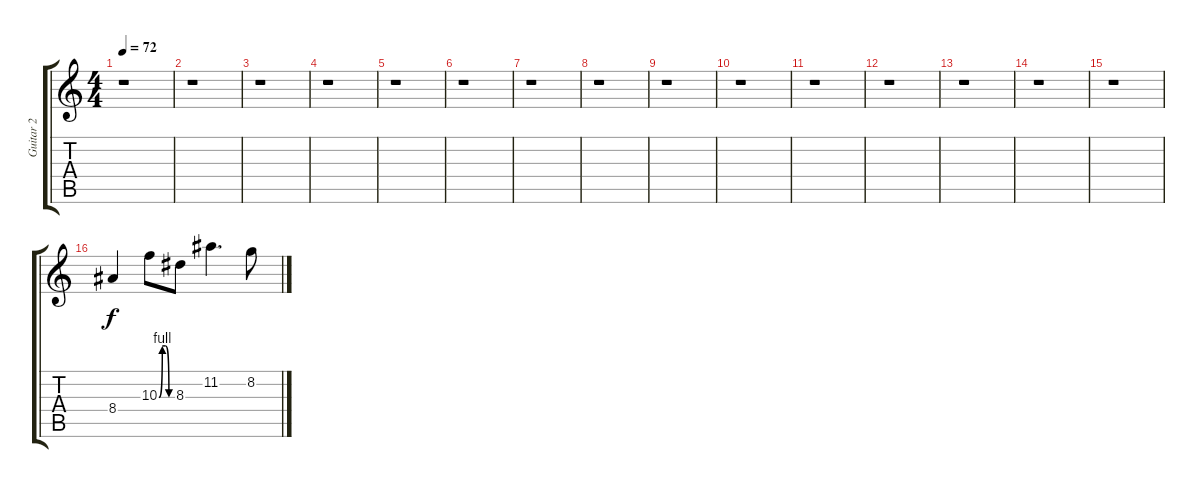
\track ("Guitar 2" "Guitar 2") {instrument distortionguitar}
\staff {score tabs}
\tuning (E4 B3 G3 D3 A2 E2) {hide}
\ts (4 4)
\tempo 72
\clef g2
\ks c
r.1{dy f} |
r.1 |
r.1 |
r.1 |
r.1 |
r.1 |
r.1 |
r.1 |
r.1 |
r.1 |
r.1 |
r.1 |
r.1 |
r.1 |
r.1 |
8.4.4 10.3{be (custom 0 0 15 4 30 4 45 0 60 0)}.8 8.3.8 11.2.4{d} 8.2.8
